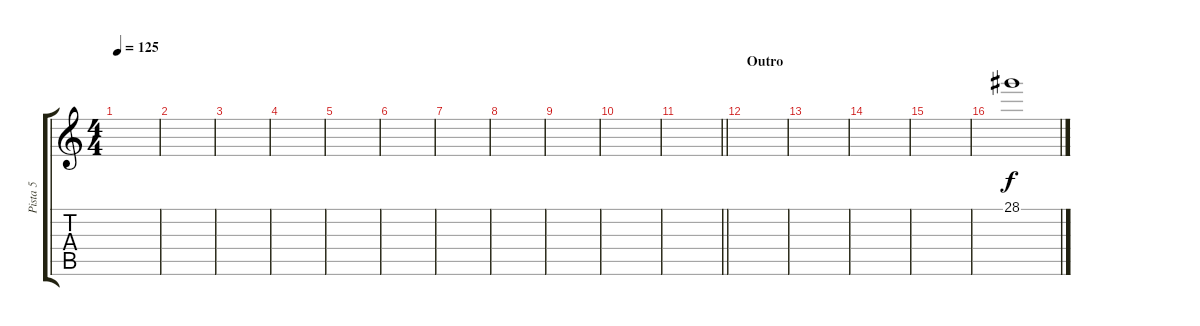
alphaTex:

\track ("Pista 5" "Pista 5") {instrument stringensemble2}
\staff {score tabs}
\tuning (E4 B3 G3 D3 A2 E2) {hide}
\ts (4 4)
\tempo 125
\clef g2
\ks c
|
|
|
|
|
|
|
|
|
|
\barLineRight lightlight
|
\section ("" "Outro")
|
|
|
|
28.1.1{dy f}
